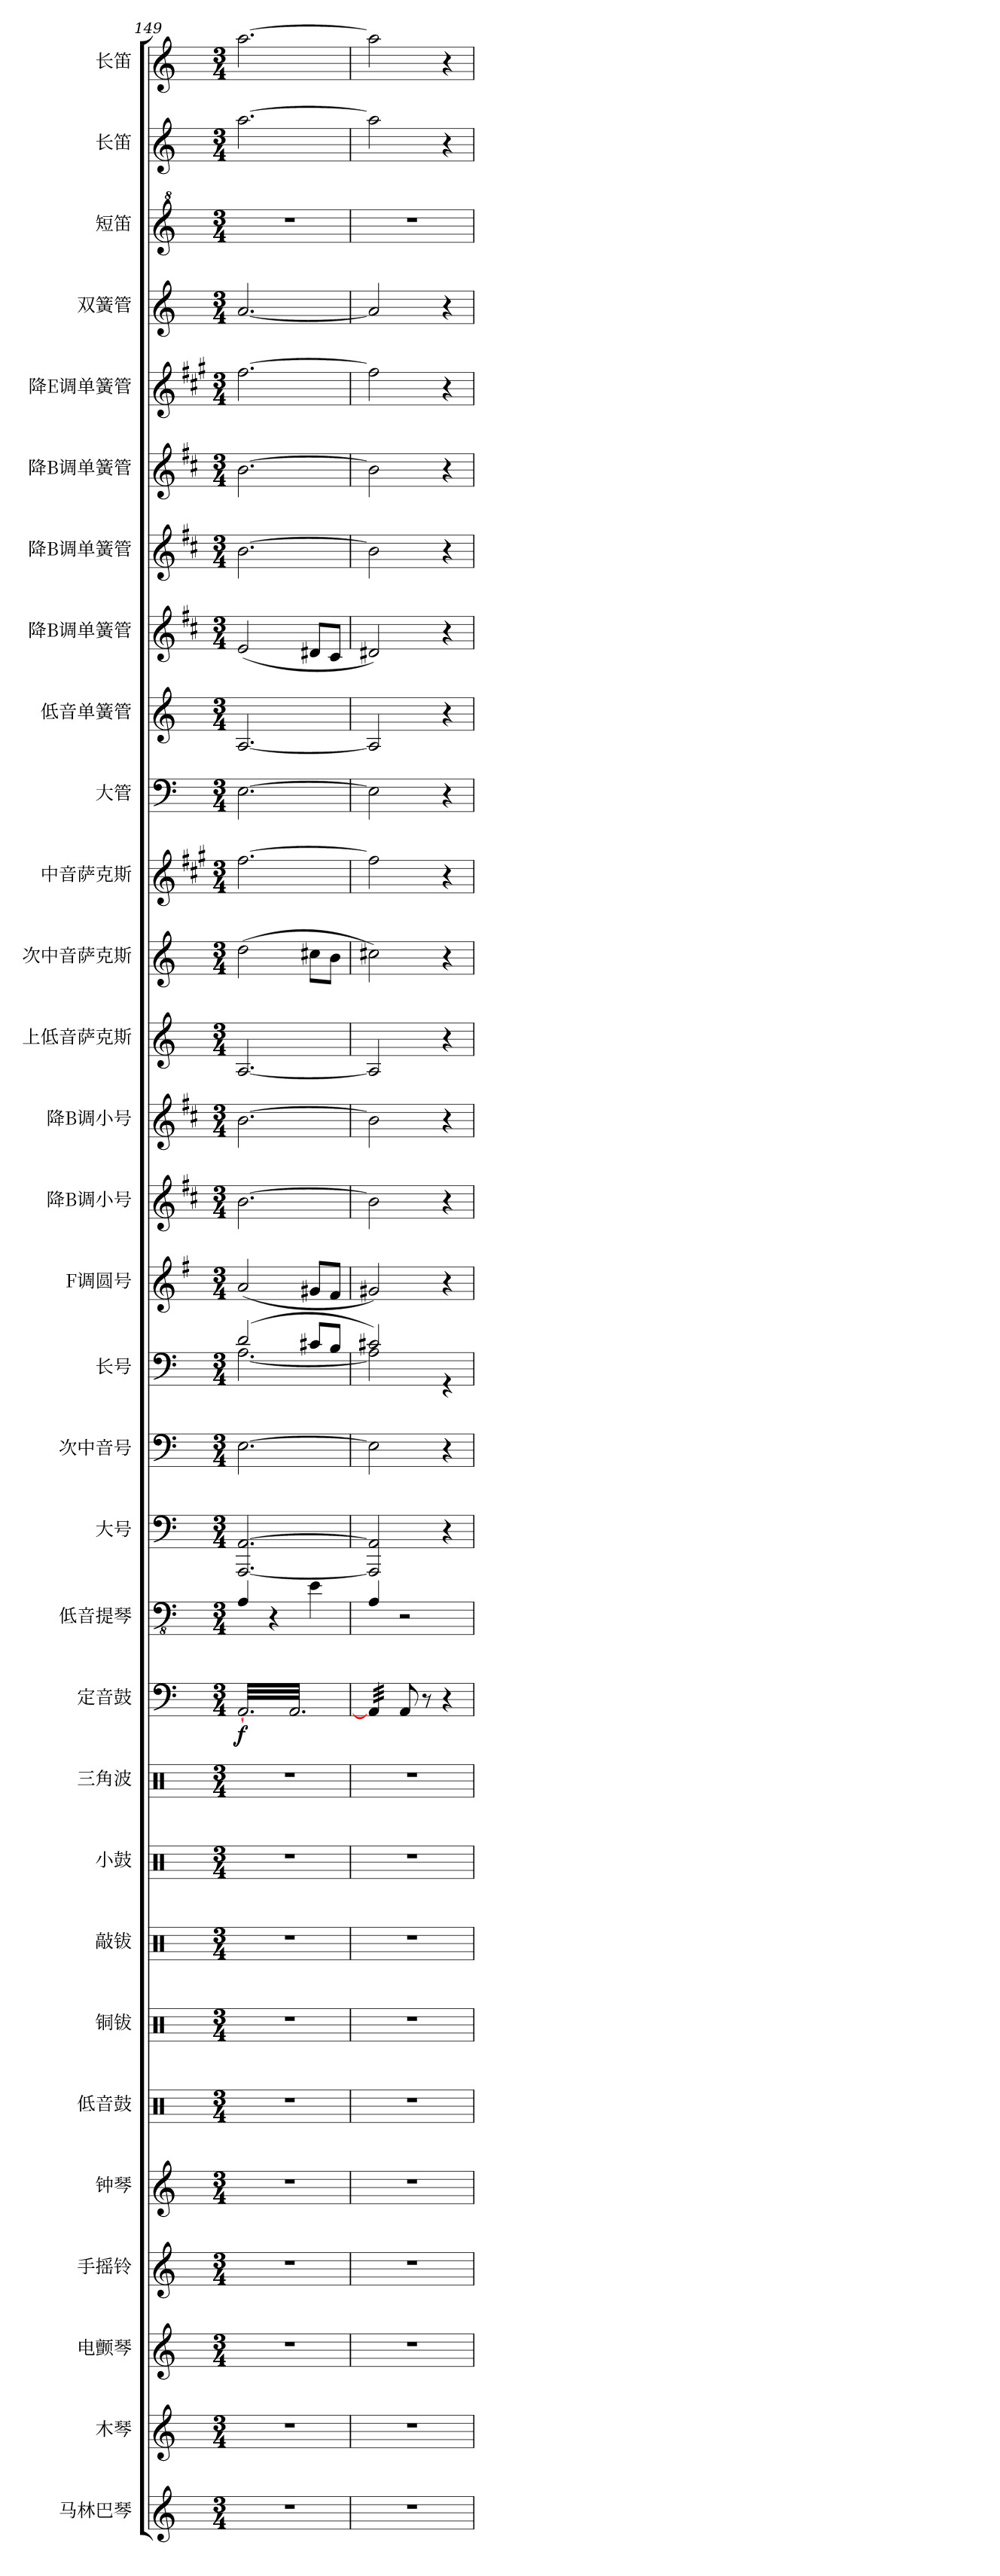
**kern	**kern	**kern	**kern	**kern	**kern	**kern	**kern	**kern	**kern	**kern	**dynam	**kern	**kern	**kern	**kern	**kern	**kern	**kern	**kern	**kern	**kern	**kern	**kern	**kern	**kern	**kern	**kern	**kern	**kern	**kern	**kern
*part31	*part30	*part29	*part28	*part27	*part26	*part25	*part24	*part23	*part22	*part21	*part21	*part20	*part19	*part18	*part17	*part16	*part15	*part14	*part13	*part12	*part11	*part10	*part9	*part8	*part7	*part6	*part5	*part4	*part3	*part2	*part1
*staff31	*staff30	*staff29	*staff28	*staff27	*staff26	*staff25	*staff24	*staff23	*staff22	*staff21	*staff21	*staff20	*staff19	*staff18	*staff17	*staff16	*staff15	*staff14	*staff13	*staff12	*staff11	*staff10	*staff9	*staff8	*staff7	*staff6	*staff5	*staff4	*staff3	*staff2	*staff1
*I"马林巴琴	*I"木琴	*I"电颤琴	*I"手摇铃	*I"钟琴	*I"低音鼓	*I"铜钹	*I"敲钹	*I"小鼓	*I"三角波	*I"定音鼓	*	*I"低音提琴	*I"大号	*I"次中音号	*I"长号	*I"F调圆号	*I"降B调小号	*I"降B调小号	*I"上低音萨克斯	*I"次中音萨克斯	*I"中音萨克斯	*I"大管	*I"低音单簧管	*I"降B调单簧管	*I"降B调单簧管	*I"降B调单簧管	*I"降E调单簧管	*I"双簧管	*I"短笛	*I"长笛	*I"长笛
!!LO:PB:g=z
*clefG2	*clefG2	*clefG2	*clefG2	*clefG2	*clefX	*clefX	*clefX	*clefX	*clefX	*clefF4	*	*clefFv4	*clefF4	*clefF4	*clefF4	*clefG2	*clefG2	*clefG2	*clefG2	*clefG2	*clefG2	*clefF4	*clefG2	*clefG2	*clefG2	*clefG2	*clefG2	*clefG2	*clefG^2	*clefG2	*clefG2
*	*ITrd-7c-12	*	*	*ITrd-14c-24	*	*	*	*	*	*	*	*ITrd7c12	*	*	*	*ITrd4c7	*ITrd1c2	*ITrd1c2	*ITrd12c21	*ITrd8c14	*ITrd5c9	*	*ITrd8c14	*ITrd1c2	*ITrd1c2	*ITrd1c2	*ITrd-2c-3	*	*ITrd-7c-12	*	*
*k[]	*k[]	*k[]	*k[]	*k[]	*k[]	*k[]	*k[]	*k[]	*k[]	*k[]	*	*k[]	*k[]	*k[]	*k[]	*k[]	*k[]	*k[]	*k[]	*k[]	*k[]	*k[]	*k[]	*k[]	*k[]	*k[]	*k[]	*k[]	*k[]	*k[]	*k[]
*M3/4	*M3/4	*M3/4	*M3/4	*M3/4	*M3/4	*M3/4	*M3/4	*M3/4	*M3/4	*M3/4	*	*M3/4	*M3/4	*M3/4	*M3/4	*M3/4	*M3/4	*M3/4	*M3/4	*M3/4	*M3/4	*M3/4	*M3/4	*M3/4	*M3/4	*M3/4	*M3/4	*M3/4	*M3/4	*M3/4	*M3/4
=149	=149	=149	=149	=149	=149	=149	=149	=149	=149	=149	=149	=149	=149	=149	=149	=149	=149	=149	=149	=149	=149	=149	=149	=149	=149	=149	=149	=149	=149	=149	=149
*	*	*	*	*	*	*	*	*	*	*	*	*	*	*	*^	*	*	*	*	*	*	*	*	*	*	*	*	*	*	*	*
!	!	!	!	!	!	!	!	!	!	!	!LO:DY:b	!	!	!	!	!	!	!	!	!	!	!	!	!	!	!	!	!	!	!	!	!
*	*	*	*	*	*	*	*	*	*	*tremolo	*	*	*	*	*	*	*	*	*	*	*	*	*	*	*	*	*	*	*	*	*	*
2.r	2.r	2.r	2.r	2.r	2.r	2.r	2.r	2.r	2.r	[32AA/LLL	f	4AAA/	[2.AAA/ [2.AA/	[2.E\	(2d/	[2.A\	(2d/	[2.a\	[2.a\	[2.AA/	(2d\	[2.a\	[2.E\	[2.AA/	(2d/	[2.a\	[2.a\	[2.aa\	[2.a/	2.r	[2.aa\	[2.aa\
.	.	.	.	.	.	.	.	.	.	32AA/	.	.	.	.	.	.	.	.	.	.	.	.	.	.	.	.	.	.	.	.	.	.
.	.	.	.	.	.	.	.	.	.	32AA/	.	.	.	.	.	.	.	.	.	.	.	.	.	.	.	.	.	.	.	.	.	.
.	.	.	.	.	.	.	.	.	.	32AA/	.	.	.	.	.	.	.	.	.	.	.	.	.	.	.	.	.	.	.	.	.	.
.	.	.	.	.	.	.	.	.	.	32AA/	.	.	.	.	.	.	.	.	.	.	.	.	.	.	.	.	.	.	.	.	.	.
.	.	.	.	.	.	.	.	.	.	32AA/	.	.	.	.	.	.	.	.	.	.	.	.	.	.	.	.	.	.	.	.	.	.
.	.	.	.	.	.	.	.	.	.	32AA/	.	.	.	.	.	.	.	.	.	.	.	.	.	.	.	.	.	.	.	.	.	.
.	.	.	.	.	.	.	.	.	.	32AA/	.	.	.	.	.	.	.	.	.	.	.	.	.	.	.	.	.	.	.	.	.	.
.	.	.	.	.	.	.	.	.	.	32AA/	.	4r	.	.	.	.	.	.	.	.	.	.	.	.	.	.	.	.	.	.	.	.
.	.	.	.	.	.	.	.	.	.	32AA/	.	.	.	.	.	.	.	.	.	.	.	.	.	.	.	.	.	.	.	.	.	.
.	.	.	.	.	.	.	.	.	.	32AA/	.	.	.	.	.	.	.	.	.	.	.	.	.	.	.	.	.	.	.	.	.	.
.	.	.	.	.	.	.	.	.	.	32AA/	.	.	.	.	.	.	.	.	.	.	.	.	.	.	.	.	.	.	.	.	.	.
.	.	.	.	.	.	.	.	.	.	32AA/	.	.	.	.	.	.	.	.	.	.	.	.	.	.	.	.	.	.	.	.	.	.
.	.	.	.	.	.	.	.	.	.	32AA/	.	.	.	.	.	.	.	.	.	.	.	.	.	.	.	.	.	.	.	.	.	.
.	.	.	.	.	.	.	.	.	.	32AA/	.	.	.	.	.	.	.	.	.	.	.	.	.	.	.	.	.	.	.	.	.	.
.	.	.	.	.	.	.	.	.	.	32AA/	.	.	.	.	.	.	.	.	.	.	.	.	.	.	.	.	.	.	.	.	.	.
.	.	.	.	.	.	.	.	.	.	32AA/	.	4EE\	.	.	8c#X/L	.	8c#X/L	.	.	.	8c#X\L	.	.	.	8c#X/L	.	.	.	.	.	.	.
.	.	.	.	.	.	.	.	.	.	32AA/	.	.	.	.	.	.	.	.	.	.	.	.	.	.	.	.	.	.	.	.	.	.
.	.	.	.	.	.	.	.	.	.	32AA/	.	.	.	.	.	.	.	.	.	.	.	.	.	.	.	.	.	.	.	.	.	.
.	.	.	.	.	.	.	.	.	.	32AA/	.	.	.	.	.	.	.	.	.	.	.	.	.	.	.	.	.	.	.	.	.	.
.	.	.	.	.	.	.	.	.	.	32AA/	.	.	.	.	8B/J	.	8B/J	.	.	.	8B\J	.	.	.	8B/J	.	.	.	.	.	.	.
.	.	.	.	.	.	.	.	.	.	32AA/	.	.	.	.	.	.	.	.	.	.	.	.	.	.	.	.	.	.	.	.	.	.
.	.	.	.	.	.	.	.	.	.	32AA/	.	.	.	.	.	.	.	.	.	.	.	.	.	.	.	.	.	.	.	.	.	.
.	.	.	.	.	.	.	.	.	.	32AA/JJJ	.	.	.	.	.	.	.	.	.	.	.	.	.	.	.	.	.	.	.	.	.	.
=150	=150	=150	=150	=150	=150	=150	=150	=150	=150	=150	=150	=150	=150	=150	=150	=150	=150	=150	=150	=150	=150	=150	=150	=150	=150	=150	=150	=150	=150	=150	=150	=150
2.r	2.r	2.r	2.r	2.r	2.r	2.r	2.r	2.r	2.r	32AA/]LLL	.	4AAA/	2AAA/] 2AA/]	2E\]	2c#X/)	2A\]	2c#X/)	2a\]	2a\]	2AA/]	2c#X\)	2a\]	2E\]	2AA/]	2c#X/)	2a\]	2a\]	2aa\]	2a/]	2.r	2aa\]	2aa\]
.	.	.	.	.	.	.	.	.	.	32AA/	.	.	.	.	.	.	.	.	.	.	.	.	.	.	.	.	.	.	.	.	.	.
.	.	.	.	.	.	.	.	.	.	32AA/	.	.	.	.	.	.	.	.	.	.	.	.	.	.	.	.	.	.	.	.	.	.
.	.	.	.	.	.	.	.	.	.	32AA/	.	.	.	.	.	.	.	.	.	.	.	.	.	.	.	.	.	.	.	.	.	.
.	.	.	.	.	.	.	.	.	.	32AA/	.	.	.	.	.	.	.	.	.	.	.	.	.	.	.	.	.	.	.	.	.	.
.	.	.	.	.	.	.	.	.	.	32AA/	.	.	.	.	.	.	.	.	.	.	.	.	.	.	.	.	.	.	.	.	.	.
.	.	.	.	.	.	.	.	.	.	32AA/	.	.	.	.	.	.	.	.	.	.	.	.	.	.	.	.	.	.	.	.	.	.
.	.	.	.	.	.	.	.	.	.	32AA/JJJ	.	.	.	.	.	.	.	.	.	.	.	.	.	.	.	.	.	.	.	.	.	.
*	*	*	*	*	*	*	*	*	*	*Xtremolo	*	*	*	*	*	*	*	*	*	*	*	*	*	*	*	*	*	*	*	*	*	*
.	.	.	.	.	.	.	.	.	.	8AA/	.	2r	.	.	.	.	.	.	.	.	.	.	.	.	.	.	.	.	.	.	.	.
.	.	.	.	.	.	.	.	.	.	8r	.	.	.	.	.	.	.	.	.	.	.	.	.	.	.	.	.	.	.	.	.	.
.	.	.	.	.	.	.	.	.	.	4r	.	.	4r	4r	4rGG	4ryy	4r	4r	4r	4r	4r	4r	4r	4r	4r	4r	4r	4r	4r	.	4r	4r
*	*	*	*	*	*	*	*	*	*	*	*	*	*	*	*v	*v	*	*	*	*	*	*	*	*	*	*	*	*	*	*	*	*
=	=	=	=	=	=	=	=	=	=	=	=	=	=	=	=	=	=	=	=	=	=	=	=	=	=	=	=	=	=	=	=
*-	*-	*-	*-	*-	*-	*-	*-	*-	*-	*-	*-	*-	*-	*-	*-	*-	*-	*-	*-	*-	*-	*-	*-	*-	*-	*-	*-	*-	*-	*-	*-
